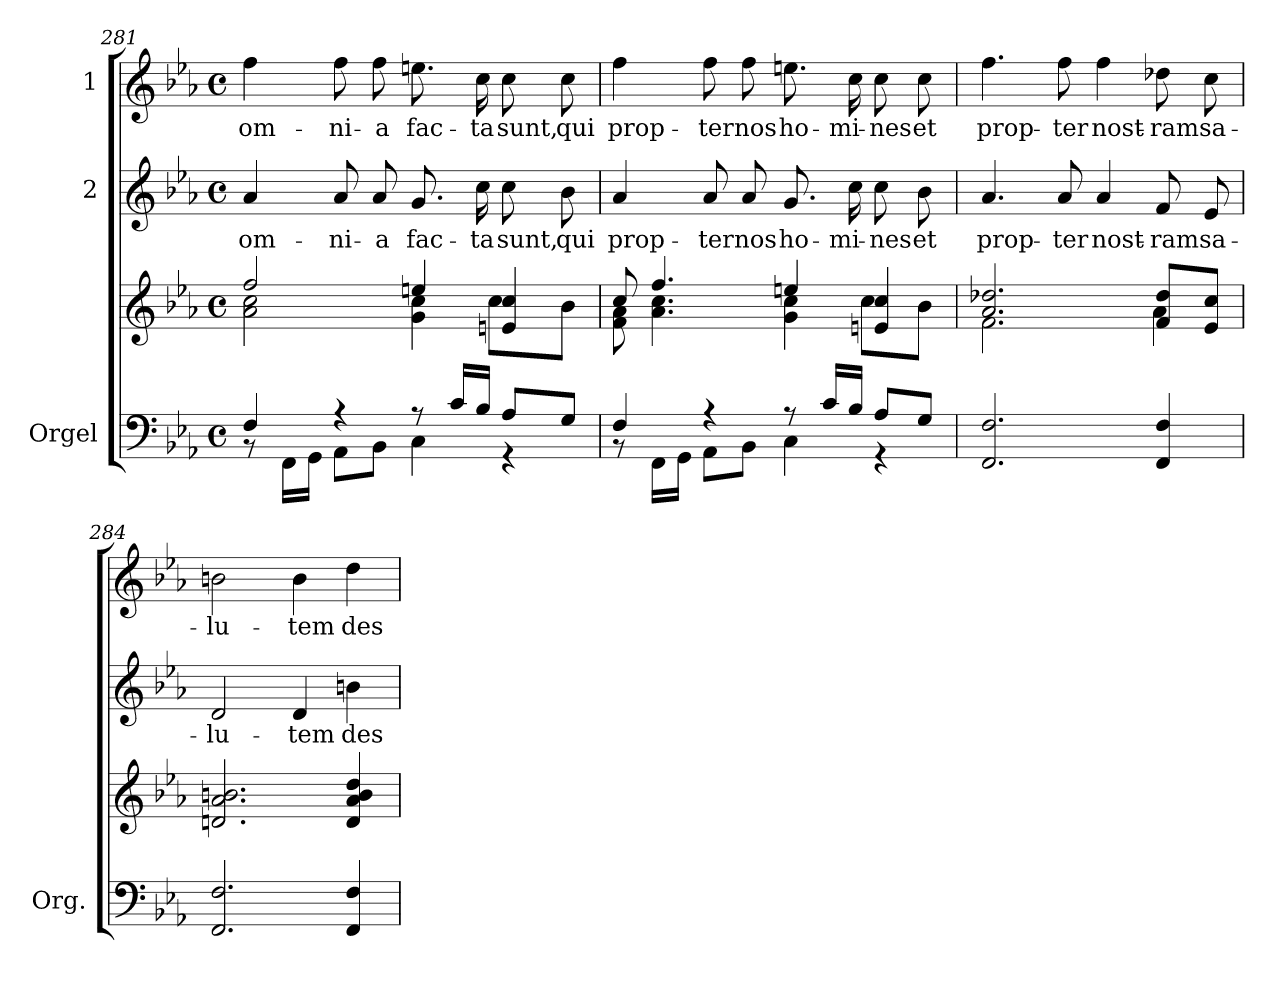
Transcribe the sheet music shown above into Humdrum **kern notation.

**kern	**kern	**kern	**text	**kern	**text
*part3	*part3	*part2	*part2	*part1	*part1
*staff4	*staff3	*staff2	*staff2	*staff1	*staff1
*I"Orgel	*	*I"2	*	*I"1	*
*I'Org.	*	*	*	*	*
!!LO:PB:g=z
*clefF4	*clefG2	*clefG2	*	*clefG2	*
*k[b-e-a-]	*k[b-e-a-]	*k[b-e-a-]	*	*k[b-e-a-]	*
*E-:	*E-:	*E-:	*	*E-:	*
*M4/4	*M4/4	*M4/4	*	*M4/4	*
*met(c)	*met(c)	*met(c)	*	*met(c)	*
=281	=281	=281	=281	=281	=281
*^	*^	*	*	*	*
!	!	!	!	!	!LO:LY:b	!	!LO:LY:b
4F/	8rAA	2ff/	2a-\ 2cc\	4a-/	om-	4ff\	om-
.	16FF\LL	.	.	.	.	.	.
.	16GG\JJ	.	.	.	.	.	.
!	!	!	!	!	!LO:LY:b	!	!LO:LY:b
4rA	8AA-\L	.	.	8a-/	-ni-	8ff\	-ni-
!	!	!	!	!	!LO:LY:b	!	!LO:LY:b
.	8BB-\J	.	.	8a-/	-a	8ff\	-a
!	!	!	!	!	!LO:LY:b	!	!LO:LY:b
8rA	4C\	4een/	4g\ 4cc\	8.g/	fac-	8.een\	fac-
16c/LL	.	.	.	.	.	.	.
!	!	!	!	!	!LO:LY:b	!	!LO:LY:b
16B-/JJ	.	.	.	16cc\	-ta	16cc\	-ta
!	!	!	!	!	!LO:LY:b	!	!LO:LY:b
8A-/L	4rGG	4en/ 4cc/	8cc\L	8cc\	sunt,	8cc\	sunt,
!	!	!	!	!	!LO:LY:b	!	!LO:LY:b
8G/J	.	.	8b-\J	8b-\	qui	8cc\	qui
=282	=282	=282	=282	=282	=282	=282	=282
!	!	!	!	!	!LO:LY:b	!	!LO:LY:b
4F/	8rAA	8cc/	8f\ 8a-\	4a-/	prop-	4ff\	prop-
.	16FF\LL	4.ff/	4.a-\ 4.cc\	.	.	.	.
.	16GG\JJ	.	.	.	.	.	.
!	!	!	!	!	!LO:LY:b	!	!LO:LY:b
4rA	8AA-\L	.	.	8a-/	-ter	8ff\	-ter
!	!	!	!	!	!LO:LY:b	!	!LO:LY:b
.	8BB-\J	.	.	8a-/	nos	8ff\	nos
!	!	!	!	!	!LO:LY:b	!	!LO:LY:b
8rA	4C\	4een/	4g\ 4cc\	8.g/	ho-	8.een\	ho-
16c/LL	.	.	.	.	.	.	.
!	!	!	!	!	!LO:LY:b	!	!LO:LY:b
16B-/JJ	.	.	.	16cc\	-mi-	16cc\	-mi-
!	!	!	!	!	!LO:LY:b	!	!LO:LY:b
8A-/L	4rGG	4en/ 4cc/	8cc\L	8cc\	-nes	8cc\	-nes
!	!	!	!	!	!LO:LY:b	!	!LO:LY:b
8G/J	.	.	8b-\J	8b-\	et	8cc\	et
*v	*v	*	*	*	*	*	*
=283	=283	=283	=283	=283	=283	=283
!	!	!	!	!LO:LY:b	!	!LO:LY:b
2.FF/ 2.F/	2.a-/ 2.dd-X/	2.f\	4.a-/	prop-	4.ff\	prop-
!	!	!	!	!LO:LY:b	!	!LO:LY:b
.	.	.	8a-/	-ter	8ff\	-ter
!	!	!	!	!LO:LY:b	!	!LO:LY:b
.	.	.	4a-/	nost-	4ff\	nost-
!	!	!	!	!LO:LY:b	!	!LO:LY:b
4FF/ 4F/	8f/ 8dd-/L	4a-\	8f/	-ram	8dd-X\	-ram
!	!	!	!	!LO:LY:b	!	!LO:LY:b
.	8e-/ 8cc/J	.	8e-/	sa-	8cc\	sa-
*	*v	*v	*	*	*	*
!!LO:LB:g=z
=284	=284	=284	=284	=284	=284
!	!	!	!LO:LY:b	!	!LO:LY:b
2.FF/ 2.F/	2.dn/ 2.a-/ 2.bn/	2d/	-lu-	2bn\	-lu-
!	!	!	!LO:LY:b	!	!LO:LY:b
.	.	4d/	-tem	4b\	-tem
!	!	!	!LO:LY:b	!	!LO:LY:b
4FF/ 4F/	4d/ 4a-/ 4b/ 4dd/	4bn\	des-	4dd\	des-
=	=	=	=	=	=
*-	*-	*-	*-	*-	*-
